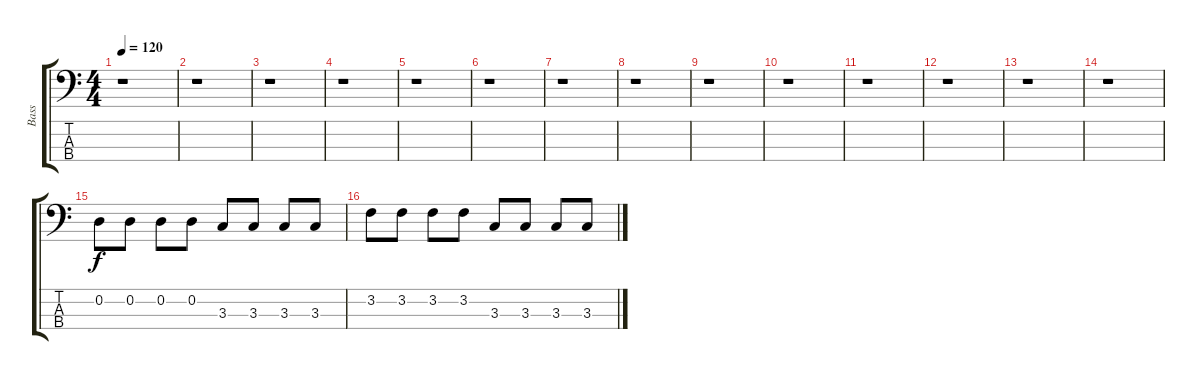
\track ("Bass" "Bass") {instrument electricbassfinger}
\staff {score tabs}
\tuning (G2 D2 A1 E1) {hide}
\ts (4 4)
\tempo 120
\clef f4
\ks c
r.1{dy f} |
r.1 |
r.1 |
r.1 |
r.1 |
r.1 |
r.1 |
r.1 |
r.1 |
r.1 |
r.1 |
r.1 |
r.1 |
r.1 |
0.2.8 0.2.8 0.2.8 0.2.8 3.3.8 3.3.8 3.3.8 3.3.8 |
3.2.8 3.2.8 3.2.8 3.2.8 3.3.8 3.3.8 3.3.8 3.3.8
